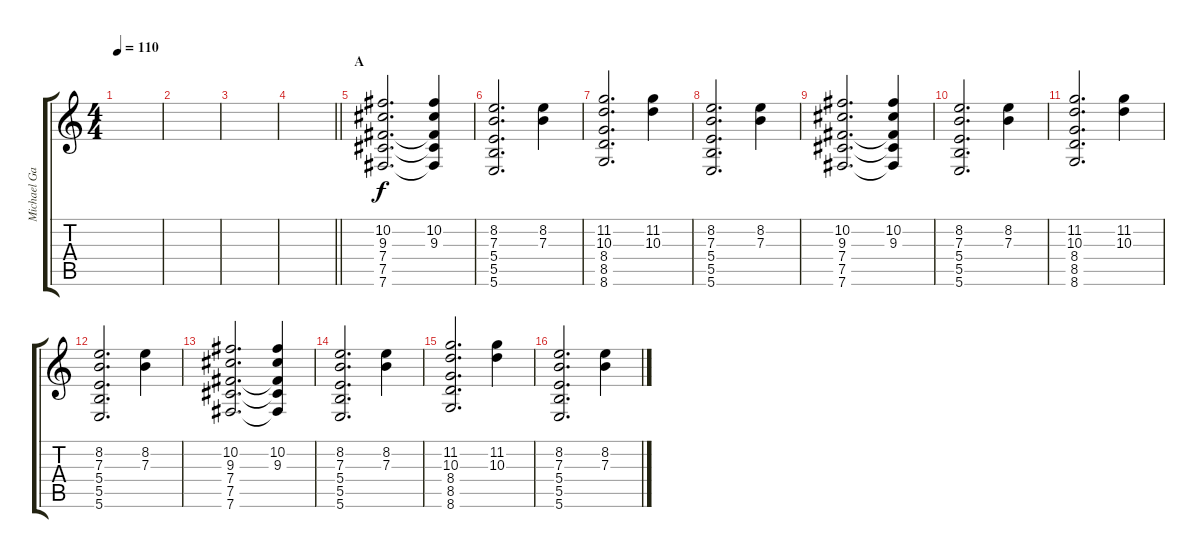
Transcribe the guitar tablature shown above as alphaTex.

\track ("Michael Gallagher Clean" "Michael Ga") {instrument electricguitarjazz}
\staff {score tabs}
\tuning (Db4 Ab3 E3 B2 Gb2 B1) {hide}
\ts (4 4)
\tempo 110
\clef g2
\ks c
|
|
|
\barLineRight lightlight
|
\section ("" "A")
(10.2 9.3 7.4 7.5 7.6).2{d} (10.2 9.3 7.4{t} 7.5{t} 7.6{t}).4 |
(8.2 7.3 5.4 5.5 5.6).2{d} (8.2 7.3).4 |
(11.2 10.3 8.4 8.5 8.6).2{d} (11.2 10.3).4 |
(8.2 7.3 5.4 5.5 5.6).2{d} (8.2 7.3).4 |
(10.2 9.3 7.4 7.5 7.6).2{d} (10.2 9.3 7.4{t} 7.5{t} 7.6{t}).4 |
(8.2 7.3 5.4 5.5 5.6).2{d} (8.2 7.3).4 |
(11.2 10.3 8.4 8.5 8.6).2{d} (11.2 10.3).4 |
(8.2 7.3 5.4 5.5 5.6).2{d} (8.2 7.3).4 |
(10.2 9.3 7.4 7.5 7.6).2{d} (10.2 9.3 7.4{t} 7.5{t} 7.6{t}).4 |
(8.2 7.3 5.4 5.5 5.6).2{d} (8.2 7.3).4 |
(11.2 10.3 8.4 8.5 8.6).2{d} (11.2 10.3).4 |
(8.2 7.3 5.4 5.5 5.6).2{d} (8.2 7.3).4
